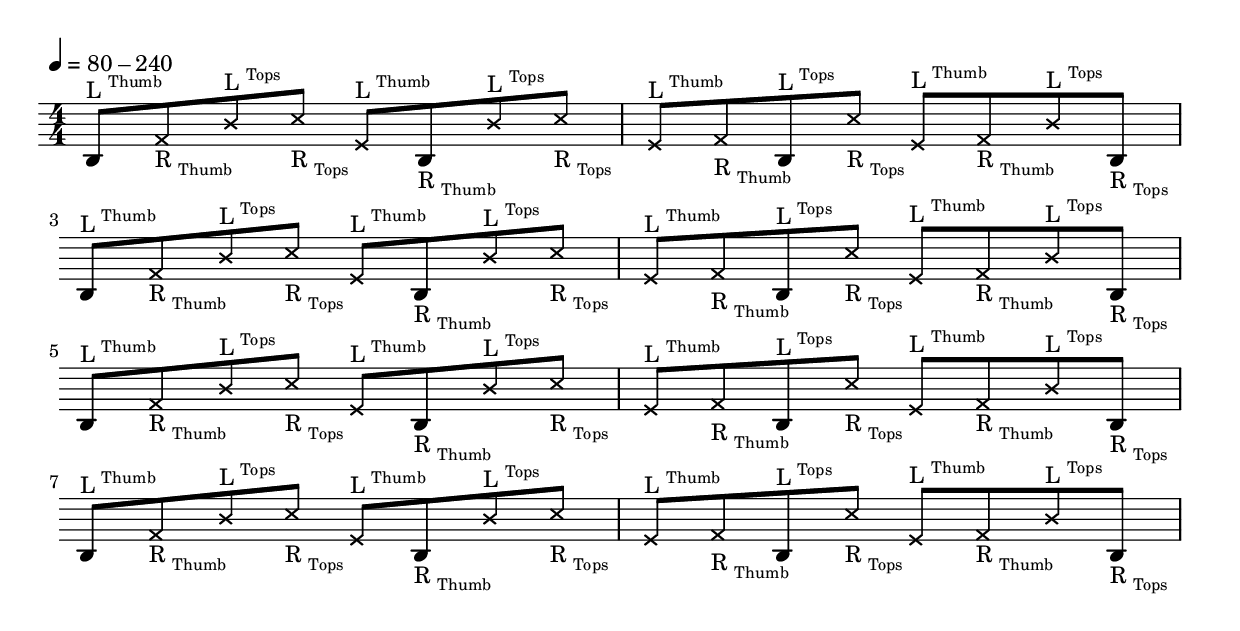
\version "2.24.1"
\include "../global.ly"

\layout {
  indent = -3.5
}

\relative {
  \defaultScoreSettings
  \tempo 4 = 80 - 240
  \time 4/4

  \rimNote

  \repeat unfold 4 {
    \once \defaultNote  b8^\LThumbTop                    f'_\RThumbBtm                     b^\LTopsTop                     c_\RTopsBtm 
                       e,8^\LThumbTop \once \defaultNote  b_\RThumbBtm                    b'^\LTopsTop                     c_\RTopsBtm 
                       e,8^\LThumbTop                     f_\RThumbBtm \once \defaultNote b,^\LTopsTop                    c'_\RTopsBtm 
                       e,8^\LThumbTop                     f_\RThumbBtm                     b^\LTopsTop \once \defaultNote b,_\RTopsBtm 
    \break
  }

  \resetNoteHead
}